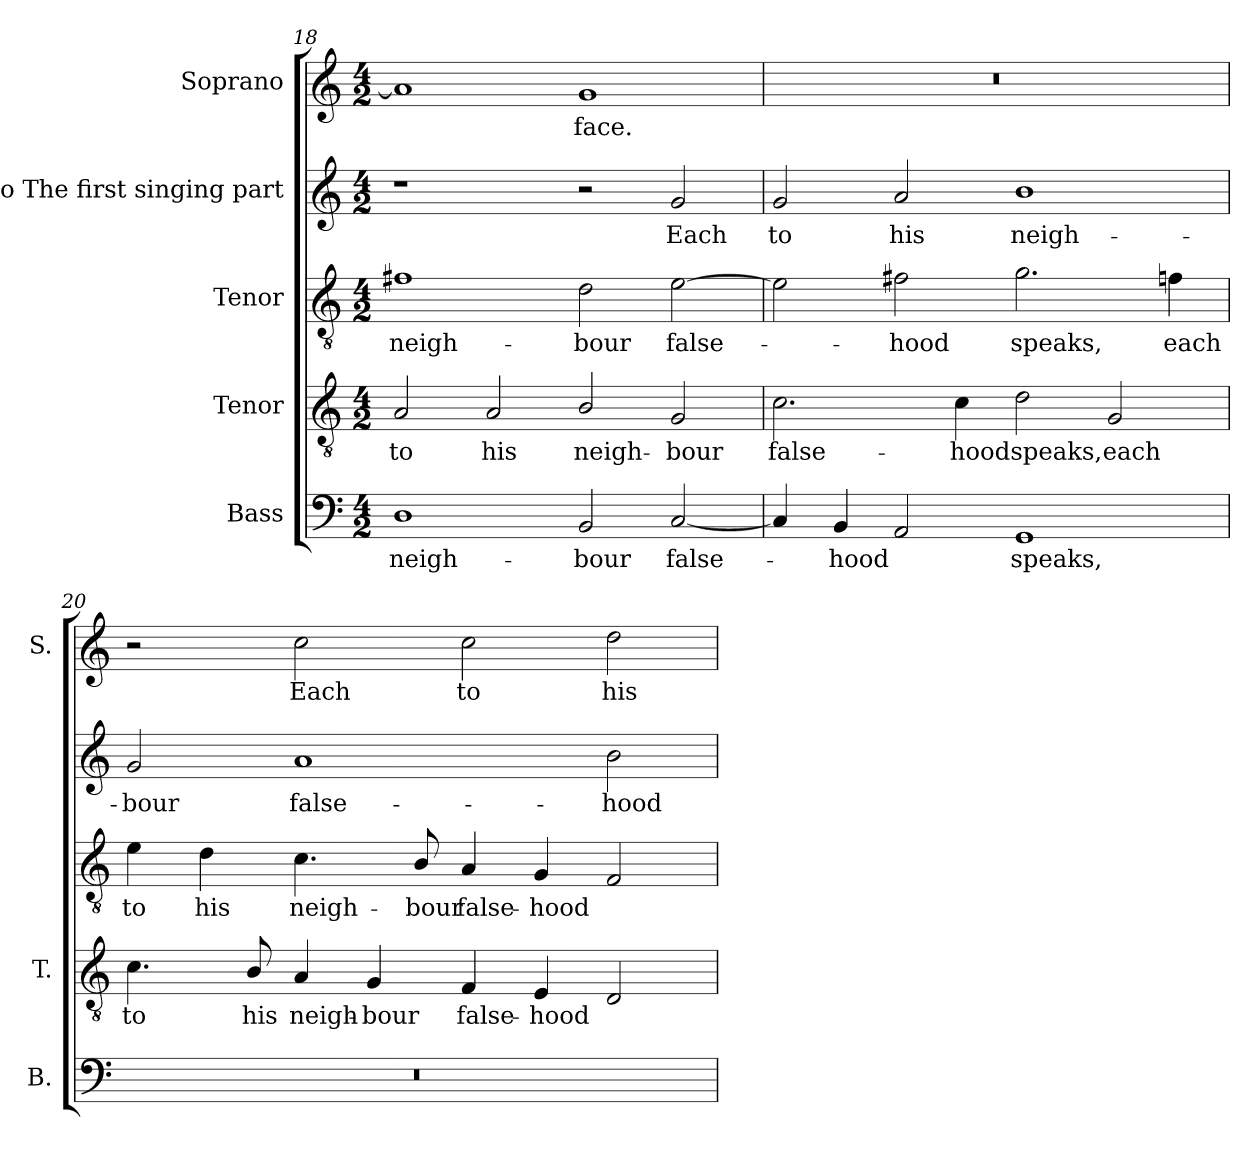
**kern	**text	**kern	**text	**kern	**text	**kern	**text	**kern	**text
*part5	*part5	*part4	*part4	*part3	*part3	*part2	*part2	*part1	*part1
*staff5	*staff5	*staff4	*staff4	*staff3	*staff3	*staff2	*staff2	*staff1	*staff1
*I"Bass	*	*I"Tenor	*	*I"Tenor	*	*I"Alto The first singing part	*	*I"Soprano	*
*I'B.	*	*I'T.	*	*	*	*	*	*I'S.	*
*clefF4	*	*clefGv2	*	*clefGv2	*	*clefG2	*	*clefG2	*
*	*	*ITrd7c12	*	*ITrd7c12	*	*ITrd7c12	*	*	*
*k[]	*	*k[]	*	*k[]	*	*k[]	*	*k[]	*
*C:	*	*C:	*	*C:	*	*C:	*	*C:	*
*M4/2	*	*M4/2	*	*M4/2	*	*M4/2	*	*M4/2	*
=18	=18	=18	=18	=18	=18	=18	=18	=18	=18
!	!LO:LY:b:color=#000000	!	!	!	!	!	!	!	!
!	!	!	!LO:LY:b:color=#000000	!	!	!	!	!	!
!	!	!	!	!	!LO:LY:b:color=#000000	!	!	!	!
1Di	neigh-	2AAi/	to	1F#Xi	neigh-	1r	.	1ai]	.
!	!	!	!LO:LY:b:color=#000000	!	!	!	!	!	!
.	.	2AAi/	his	.	.	.	.	.	.
!	!LO:LY:b:color=#000000	!	!	!	!	!	!	!	!
!	!	!	!LO:LY:b:color=#000000	!	!	!	!	!	!
!	!	!	!	!	!LO:LY:b:color=#000000	!	!	!	!
!	!	!	!	!	!	!	!	!	!LO:LY:b:color=#000000
2BBi/	-bour	2BBi/	neigh-	2Di\	-bour	2r	.	1gi	-face.
!	!LO:LY:b:color=#000000	!	!	!	!	!	!	!	!
!	!	!	!LO:LY:b:color=#000000	!	!	!	!	!	!
!	!	!	!	!	!LO:LY:b:color=#000000	!	!	!	!
!	!	!	!	!	!	!	!LO:LY:b:color=#000000	!	!
[2Ci/	false-	2GGi/	-bour	[2Ei\	false-	2Gi/	Each	.	.
=19	=19	=19	=19	=19	=19	=19	=19	=19	=19
!	!	!	!LO:LY:b:color=#000000	!	!	!	!	!	!
!	!	!	!	!	!	!	!LO:LY:b:color=#000000	!LO:N:vis=1	!
4Ci/]	.	2.Ci\	false-	2Ei\]	.	2Gi/	to	0r	.
!	!LO:LY:b:color=#000000	!	!	!	!	!	!	!	!
4BBi/	-hood	.	.	.	.	.	.	.	.
!	!	!	!	!	!LO:LY:b:color=#000000	!	!	!	!
!	!	!	!	!	!	!	!LO:LY:b:color=#000000	!	!
2AAi/	.	.	.	2F#Xi\	-hood	2Ai/	his	.	.
!	!	!	!LO:LY:b:color=#000000	!	!	!	!	!	!
.	.	4Ci\	-hood	.	.	.	.	.	.
!	!LO:LY:b:color=#000000	!	!	!	!	!	!	!	!
!	!	!	!LO:LY:b:color=#000000	!	!	!	!	!	!
!	!	!	!	!	!LO:LY:b:color=#000000	!	!	!	!
!	!	!	!	!	!	!	!LO:LY:b:color=#000000	!	!
1GGi	speaks,	2Di\	speaks,	2.Gi\	speaks,	1Bi	neigh-	.	.
!	!	!	!LO:LY:b:color=#000000	!	!	!	!	!	!
.	.	2GGi/	each	.	.	.	.	.	.
!	!	!	!	!	!LO:LY:b:color=#000000	!	!	!	!
.	.	.	.	4Fni\	each	.	.	.	.
!!LO:LB:g=z
=20	=20	=20	=20	=20	=20	=20	=20	=20	=20
!LO:N:vis=1	!	!	!	!	!	!	!	!	!
!	!	!	!LO:LY:b:color=#000000	!	!	!	!	!	!
!	!	!	!	!	!LO:LY:b:color=#000000	!	!	!	!
!	!	!	!	!	!	!	!LO:LY:b:color=#000000	!	!
0r	.	4.Ci\	to	4Ei\	to	2Gi/	-bour	2r	.
!	!	!	!	!	!LO:LY:b:color=#000000	!	!	!	!
.	.	.	.	4Di\	his	.	.	.	.
!	!	!	!LO:LY:b:color=#000000	!	!	!	!	!	!
.	.	8BBi/	his	.	.	.	.	.	.
!	!	!	!LO:LY:b:color=#000000	!	!	!	!	!	!
!	!	!	!	!	!LO:LY:b:color=#000000	!	!	!	!
!	!	!	!	!	!	!	!LO:LY:b:color=#000000	!	!
!	!	!	!	!	!	!	!	!	!LO:LY:b:color=#000000
.	.	4AAi/	neigh-	4.Ci\	neigh-	1Ai	false-	2cci\	Each
!	!	!	!LO:LY:b:color=#000000	!	!	!	!	!	!
.	.	4GGi/	-bour	.	.	.	.	.	.
!	!	!	!	!	!LO:LY:b:color=#000000	!	!	!	!
.	.	.	.	8BBi/	-bour	.	.	.	.
!	!	!	!LO:LY:b:color=#000000	!	!	!	!	!	!
!	!	!	!	!	!LO:LY:b:color=#000000	!	!	!	!
!	!	!	!	!	!	!	!	!	!LO:LY:b:color=#000000
.	.	4FFi/	false-	4AAi/	false-	.	.	2cci\	to
!	!	!	!LO:LY:b:color=#000000	!	!	!	!	!	!
!	!	!	!	!	!LO:LY:b:color=#000000	!	!	!	!
.	.	4EEi/	-hood	4GGi/	-hood	.	.	.	.
!	!	!	!	!	!	!	!LO:LY:b:color=#000000	!	!
!	!	!	!	!	!	!	!	!	!LO:LY:b:color=#000000
.	.	2DDi/	.	2FFi/	.	2Bi\	-hood	2ddi\	his
=	=	=	=	=	=	=	=	=	=
*-	*-	*-	*-	*-	*-	*-	*-	*-	*-
